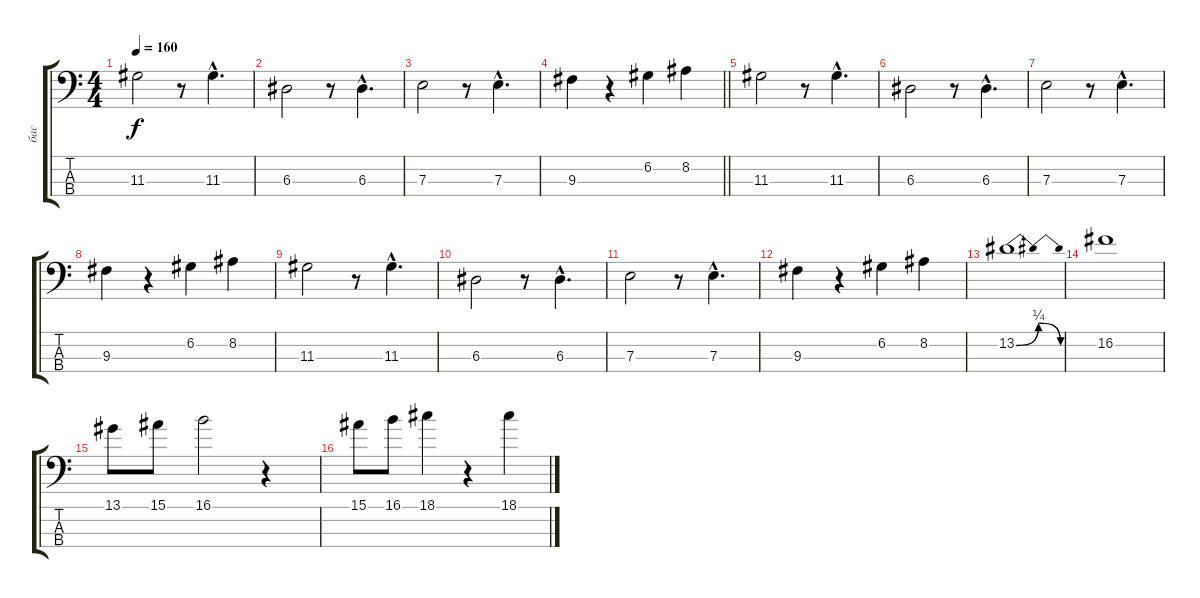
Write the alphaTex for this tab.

\track ("бас" "бас") {instrument fretlessbass}
\staff {score tabs}
\tuning (G2 D2 A1 E1) {hide}
\ts (4 4)
\tempo 160
\clef f4
\ks c
11.3.2{dy f} r.8 11.3{hac}.4{d} |
6.3.2 r.8 6.3{hac}.4{d} |
7.3.2 r.8 7.3{hac}.4{d} |
\barLineRight lightlight
9.3.4 r.4 6.2.4 8.2.4 |
11.3.2 r.8 11.3{hac}.4{d} |
6.3.2 r.8 6.3{hac}.4{d} |
7.3.2 r.8 7.3{hac}.4{d} |
9.3.4 r.4 6.2.4 8.2.4 |
11.3.2 r.8 11.3{hac}.4{d} |
6.3.2 r.8 6.3{hac}.4{d} |
7.3.2 r.8 7.3{hac}.4{d} |
9.3.4 r.4 6.2.4 8.2.4 |
13.2{be (bendrelease 0 0 31 1 31 1 60 0)}.1 |
16.2.1 |
13.1.8 15.1.8 16.1.2 r.4 |
15.1.8 16.1.8 18.1.4 r.4 18.1.4
